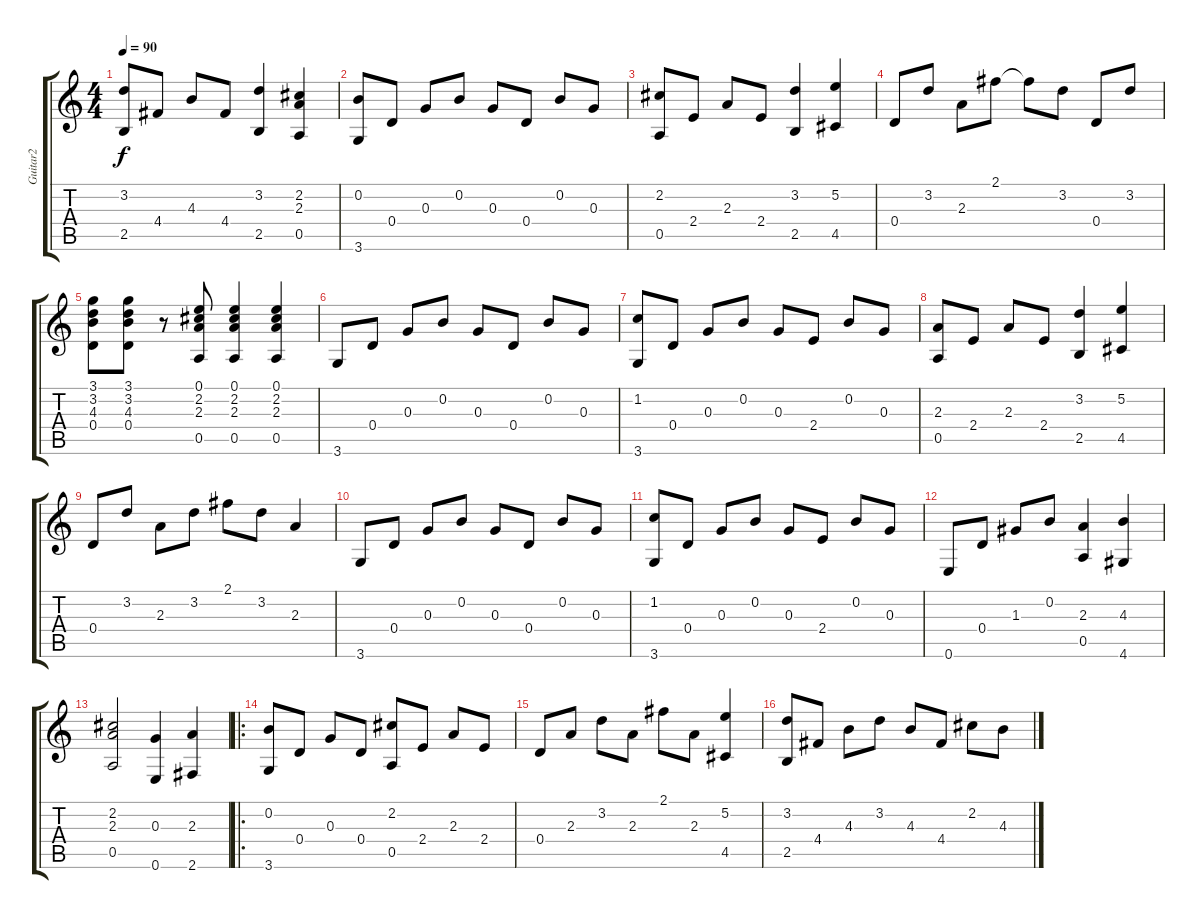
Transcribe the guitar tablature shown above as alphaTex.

\track ("Guitar2" "Guitar2") {instrument electricguitarclean}
\staff {score tabs}
\tuning (E4 B3 G3 D3 A2 E2) {hide}
\ts (4 4)
\tempo 90
\clef g2
\ks c
(3.2 2.5).8{dy f} 4.4.8 4.3.8 4.4.8 (3.2 2.5).4 (2.2 2.3 0.5).4 |
(0.2 3.6).8 0.4.8 0.3.8 0.2.8 0.3.8 0.4.8 0.2.8 0.3.8 |
(2.2 0.5).8 2.4.8 2.3.8 2.4.8 (3.2 2.5).4 (5.2 4.5).4 |
0.4.8 3.2.8 2.3.8 2.1.8 2.1{t}.8 3.2.8 0.4.8 3.2.8 |
(3.1 3.2 4.3 0.4).8 (3.1 3.2 4.3 0.4).8 r.8 (0.1 2.2 2.3 0.5).8 (0.1 2.2 2.3 0.5).4 (0.1 2.2 2.3 0.5).4 |
3.6.8 0.4.8 0.3.8 0.2.8 0.3.8 0.4.8 0.2.8 0.3.8 |
(1.2 3.6).8 0.4.8 0.3.8 0.2.8 0.3.8 2.4.8 0.2.8 0.3.8 |
(2.3 0.5).8 2.4.8 2.3.8 2.4.8 (3.2 2.5).4 (5.2 4.5).4 |
0.4.8 3.2.8 2.3.8 3.2.8 2.1.8 3.2.8 2.3.4 |
3.6.8 0.4.8 0.3.8 0.2.8 0.3.8 0.4.8 0.2.8 0.3.8 |
(1.2 3.6).8 0.4.8 0.3.8 0.2.8 0.3.8 2.4.8 0.2.8 0.3.8 |
0.6.8 0.4.8 1.3.8 0.2.8 (2.3 0.5).4 (4.3 4.6).4 |
(2.2 2.3 0.5).2 (0.3 0.6).4 (2.3 2.6).4 |
\ro
(0.2 3.6).8 0.4.8 0.3.8 0.4.8 (2.2 0.5).8 2.4.8 2.3.8 2.4.8 |
0.4.8 2.3.8 3.2.8 2.3.8 2.1.8 2.3.8 (5.2 4.5).4 |
(3.2 2.5).8 4.4.8 4.3.8 3.2.8 4.3.8 4.4.8 2.2.8 4.3.8
